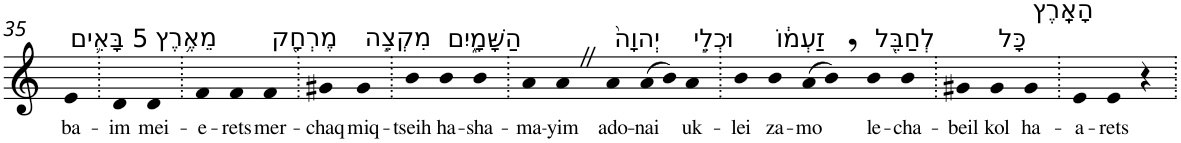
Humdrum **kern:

**kern	**text
*part1	*part1
*staff1	*staff1
*I"Piano	*
*I'Pno	*
!!LO:PB:g=z
*clefG2	*
*k[]	*
=35	=35
!LO:TX:a:t=5 בָּאִ֛ים	!
!	!LO:LY:b
4e	ba-
=36.	=36.
!	!LO:LY:b
4d	-im
!LO:TX:a:t=מֵאֶ֥רֶץ	!
!	!LO:LY:b
4d	mei-
=37.	=37.
!	!LO:LY:b
4f	-e-
!	!LO:LY:b
4f	-rets
!LO:TX:a:t=מֶרְחָ֖ק	!
!	!LO:LY:b
4f	mer-
=38.	=38.
!	!LO:LY:b
4g#X	-chaq
!LO:TX:a:t=מִקְצֵ֣ה	!
!	!LO:LY:b
4g#	miq-
=39.	=39.
!	!LO:LY:b
4b	-tseih
!LO:TX:a:t=הַשָּׁמָ֑יִם	!
!	!LO:LY:b
4b	ha-
!	!LO:LY:b
4b	-sha-
=40.	=40.
!	!LO:LY:b
4a	-ma-
!	!LO:LY:b
4aZ	-yim
!LO:TX:a:t=יְהוָה֙	!
!	!LO:LY:b
4a	ado-
!	!LO:LY:b
(8a	-nai
8b)	.
!LO:TX:a:t=וּכְלֵ֣י	!
!	!LO:LY:b
4a	uk-
=41.	=41.
!	!LO:LY:b
4b	-lei
!LO:TX:a:t=זַעְמ֔וֹ	!
!	!LO:LY:b
4b	za-
!	!LO:LY:b
(8a	-mo
8b,)	.
!LO:TX:a:t=לְחַבֵּ֖ל	!
!	!LO:LY:b
4b	le-
!	!LO:LY:b
4b	-cha-
=42.	=42.
!	!LO:LY:b
4g#X	-beil
!LO:TX:a:t=כָּל	!
!	!LO:LY:b
4g#	kol
!LO:TX:a:t=הָאָֽרֶץ	!
!	!LO:LY:b
4g#	ha-
=43.	=43.
!	!LO:LY:b
4e	-a-
!	!LO:LY:b
4e	-rets
4r	.
=.	=.
*-	*-
